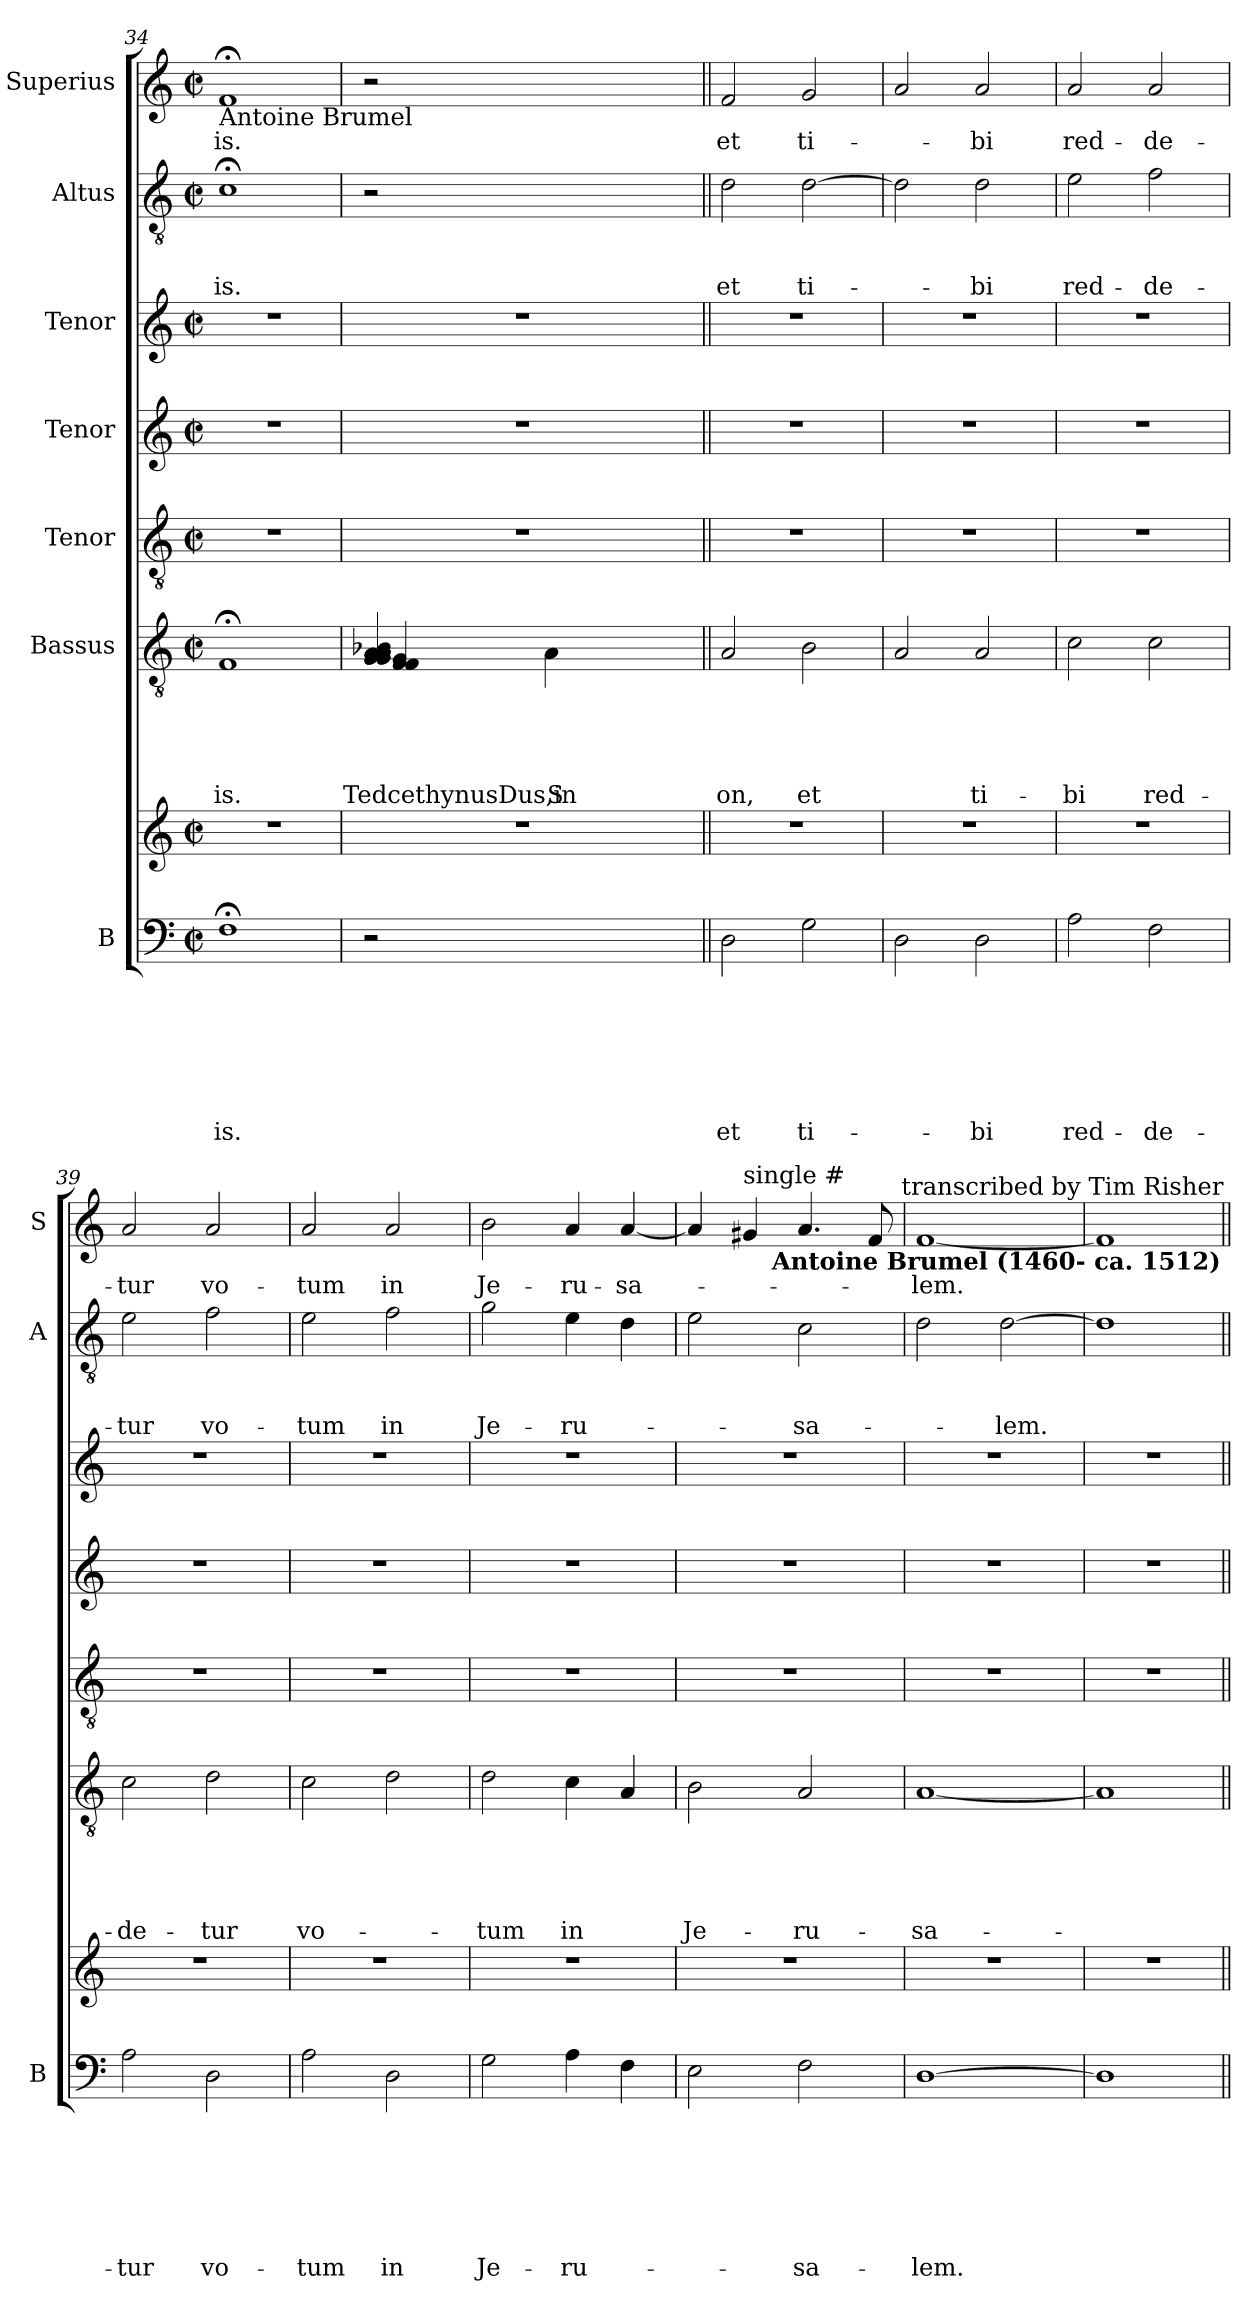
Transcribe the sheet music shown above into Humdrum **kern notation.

**kern	**text	**text	**text	**text	**text	**text	**text	**kern	**kern	**text	**text	**text	**text	**text	**kern	**kern	**kern	**kern	**text	**text	**text	**kern	**text
*part8	*part8	*part8	*part8	*part8	*part8	*part8	*part8	*part7	*part6	*part6	*part6	*part6	*part6	*part6	*part5	*part4	*part3	*part2	*part2	*part2	*part2	*part1	*part1
*staff8	*staff8	*staff8	*staff8	*staff8	*staff8	*staff8	*staff8	*staff7	*staff6	*staff6	*staff6	*staff6	*staff6	*staff6	*staff5	*staff4	*staff3	*staff2	*staff2	*staff2	*staff2	*staff1	*staff1
*I"B	*	*	*	*	*	*	*	*	*I"Bassus	*	*	*	*	*	*I"Tenor	*I"Tenor	*I"Tenor	*I"Altus	*	*	*	*I"Superius	*
*I'B	*	*	*	*	*	*	*	*	*	*	*	*	*	*	*	*	*	*I'A	*	*	*	*I'S	*
*clefF4	*	*	*	*	*	*	*	*clefG2	*clefGv2	*	*	*	*	*	*clefGv2	*clefG2	*clefG2	*clefGv2	*	*	*	*clefG2	*
*k[]	*	*	*	*	*	*	*	*k[]	*k[]	*	*	*	*	*	*k[]	*k[]	*k[]	*k[]	*	*	*	*k[]	*
*C:	*	*	*	*	*	*	*	*C:	*C:	*	*	*	*	*	*C:	*C:	*C:	*C:	*	*	*	*C:	*
*M2/2	*	*	*	*	*	*	*	*M2/2	*M2/2	*	*	*	*	*	*M2/2	*M2/2	*M2/2	*M2/2	*	*	*	*M2/2	*
*met(c|)	*	*	*	*	*	*	*	*met(c|)	*met(c|)	*	*	*	*	*	*met(c|)	*met(c|)	*met(c|)	*met(c|)	*	*	*	*met(c|)	*
=34	=34	=34	=34	=34	=34	=34	=34	=34	=34	=34	=34	=34	=34	=34	=34	=34	=34	=34	=34	=34	=34	=34	=34
!	!	!	!	!	!	!	!	!	!	!	!	!	!	!	!	!	!	!	!	!	!	!LO:TX:b:t=Antoine Brumel	!
!	!	!	!	!	!	!	!LO:LY:b	!	!	!	!	!	!	!LO:LY:b	!	!	!	!	!	!	!LO:LY:b	!	!LO:LY:b
1F;	.	.	.	.	.	.	-is.	1r	1F;	.	.	.	.	-is.	1r	1r	1r	1c;	.	.	-is.	1f;	-is.
!!LO:LB:g=z
=35	=35	=35	=35	=35	=35	=35	=35	=35	=35	=35	=35	=35	=35	=35	=35	=35	=35	=35	=35	=35	=35	=35	=35
!	!	!	!	!	!	!	!	!	!LO:N:n=1:head=solid	!	!	!	!	!	!	!	!	!	!	!	!	!	!
!	!	!	!	!	!	!	!	!	!LO:N:n=2:head=solid	!	!	!	!	!	!	!	!	!	!	!	!	!	!
!	!	!	!	!	!	!	!	!	!LO:N:n=3:head=solid	!	!	!	!	!	!	!	!	!	!	!	!	!	!
!	!	!	!	!	!	!	!	!	!LO:N:n=4:head=solid	!	!	!	!	!	!	!	!	!	!	!	!	!	!
!	!	!	!	!	!	!	!	!	!LO:N:n=5:head=solid	!	!	!	!	!	!	!	!	!	!	!	!	!	!
!	!	!	!	!	!	!	!	!	!LO:N:n=6:head=solid	!	!	!	!	!	!	!	!	!	!	!	!	!	!
!	!	!	!	!	!	!	!	!	!LO:N:n=7:head=solid	!	!	!	!	!	!	!	!	!	!	!	!	!	!
!	!	!	!	!	!	!	!	!	!LO:N:n=8:head=solid	!	!	!	!	!	!	!	!	!	!	!	!	!	!
!	!	!	!	!	!	!	!	!	!LO:N:n=9:head=solid	!	!	!	!	!	!	!	!	!	!	!	!	!	!
!	!	!	!	!	!	!	!	!	!LO:N:n=10:head=solid	!	!	!	!	!	!	!	!	!	!	!	!	!	!
!	!	!	!	!	!	!	!	!	!LO:N:n=11:head=solid	!	!	!	!	!	!	!	!	!	!	!	!	!	!
*	*	*	*	*	*	*	*	*	*^	*	*	*	*	*	*	*	*	*	*	*	*	*	*
!	!	!	!	!	!	!	!	!	!LO:N:n=12:head=solid	!LO:N:n=1:head=solid	!	!	!	!	!	!	!	!	!	!	!	!	!	!
!	!	!	!	!	!	!	!	!	!	!LO:N:n=2:head=solid	!	!	!	!	!	!	!	!	!	!	!	!	!	!
!	!	!	!	!	!	!	!	!	!	!LO:N:n=3:head=solid	!	!	!	!	!LO:LY:b	!	!	!	!	!	!	!	!	!
2r	.	.	.	.	.	.	.	1r	4G/ 4G/ 4G/ 4G/ 4G/ 4A/ 4A/ 4A/ 4A/ 4A/ 4A/ 4B-X/	4F/ 4F/ 4G/	.	.	.	.	TedcethynusDus,in	1r	1r	1r	2r	.	.	.	2r	.
!	!	!	!	!	!	!	!	!	!LO:N:head=solid	!	!	!	!	!	!LO:LY:b	!	!	!	!	!	!	!	!	!
.	.	.	.	.	.	.	.	.	4A\	2ryy	.	.	.	.	S	.	.	.	.	.	.	.	.	.
2ryy	.	.	.	.	.	.	.	.	2ryy	.	.	.	.	.	.	.	.	.	2ryy	.	.	.	2ryy	.
.	.	.	.	.	.	.	.	.	.	4ryy	.	.	.	.	.	.	.	.	.	.	.	.	.	.
=36||	=36||	=36||	=36||	=36||	=36||	=36||	=36||	=36||	=36||	=36||	=36||	=36||	=36||	=36||	=36||	=36||	=36||	=36||	=36||	=36||	=36||	=36||	=36||	=36||
!	!	!	!	!	!	!	!LO:LY:b	!	!	!	!	!	!	!	!LO:LY:b	!	!	!	!	!	!	!LO:LY:b	!	!LO:LY:b
*	*	*	*	*	*	*	*	*	*v	*v	*	*	*	*	*	*	*	*	*	*	*	*	*	*
2D\	.	.	.	.	.	.	et	1r	2A/	.	.	.	.	on,	1r	1r	1r	2d\	.	.	et	2f/	et
!	!	!	!	!	!	!	!LO:LY:b	!	!	!	!	!	!	!LO:LY:b	!	!	!	!	!	!	!LO:LY:b	!	!LO:LY:b
2G\	.	.	.	.	.	.	ti-	.	2B\	.	.	.	.	et	.	.	.	[>2d\	.	.	ti-	2g/	ti-
=37	=37	=37	=37	=37	=37	=37	=37	=37	=37	=37	=37	=37	=37	=37	=37	=37	=37	=37	=37	=37	=37	=37	=37
2D\	.	.	.	.	.	.	.	1r	2A/	.	.	.	.	.	1r	1r	1r	2d\]	.	.	.	2a/	.
!	!	!	!	!	!	!	!LO:LY:b	!	!	!	!	!	!	!LO:LY:b	!	!	!	!	!	!	!LO:LY:b	!	!LO:LY:b
2D\	.	.	.	.	.	.	-bi	.	2A/	.	.	.	.	ti-	.	.	.	2d\	.	.	-bi	2a/	-bi
=38	=38	=38	=38	=38	=38	=38	=38	=38	=38	=38	=38	=38	=38	=38	=38	=38	=38	=38	=38	=38	=38	=38	=38
!	!	!	!	!	!	!	!LO:LY:b	!	!	!	!	!	!	!LO:LY:b	!	!	!	!	!	!	!LO:LY:b	!	!LO:LY:b
2A\	.	.	.	.	.	.	red-	1r	2c\	.	.	.	.	-bi	1r	1r	1r	2e\	.	.	red-	2a/	red-
!	!	!	!	!	!	!	!LO:LY:b	!	!	!	!	!	!	!LO:LY:b	!	!	!	!	!	!	!LO:LY:b	!	!LO:LY:b
2F\	.	.	.	.	.	.	-de-	.	2c\	.	.	.	.	red-	.	.	.	2f\	.	.	-de-	2a/	-de-
!!LO:PB:g=z
=39	=39	=39	=39	=39	=39	=39	=39	=39	=39	=39	=39	=39	=39	=39	=39	=39	=39	=39	=39	=39	=39	=39	=39
!	!	!	!	!	!	!	!LO:LY:b	!	!	!	!	!	!	!LO:LY:b	!	!	!	!	!	!	!LO:LY:b	!	!LO:LY:b
2A\	.	.	.	.	.	.	-tur	1r	2c\	.	.	.	.	-de-	1r	1r	1r	2e\	.	.	-tur	2a/	-tur
!	!	!	!	!	!	!	!LO:LY:b	!	!	!	!	!	!	!LO:LY:b	!	!	!	!	!	!	!LO:LY:b	!	!LO:LY:b
2D\	.	.	.	.	.	.	vo-	.	2d\	.	.	.	.	-tur	.	.	.	2f\	.	.	vo-	2a/	vo-
=40	=40	=40	=40	=40	=40	=40	=40	=40	=40	=40	=40	=40	=40	=40	=40	=40	=40	=40	=40	=40	=40	=40	=40
!	!	!	!	!	!	!	!LO:LY:b	!	!	!	!	!	!	!LO:LY:b	!	!	!	!	!	!	!LO:LY:b	!	!LO:LY:b
2A\	.	.	.	.	.	.	-tum	1r	2c\	.	.	.	.	vo-	1r	1r	1r	2e\	.	.	-tum	2a/	-tum
!	!	!	!	!	!	!	!LO:LY:b	!	!	!	!	!	!	!	!	!	!	!	!	!	!LO:LY:b	!	!LO:LY:b
2D\	.	.	.	.	.	.	in	.	2d\	.	.	.	.	.	.	.	.	2f\	.	.	in	2a/	in
=41	=41	=41	=41	=41	=41	=41	=41	=41	=41	=41	=41	=41	=41	=41	=41	=41	=41	=41	=41	=41	=41	=41	=41
!	!	!	!	!	!	!	!LO:LY:b	!	!	!	!	!	!	!LO:LY:b	!	!	!	!	!	!	!LO:LY:b	!	!LO:LY:b
2G\	.	.	.	.	.	.	Je-	1r	2d\	.	.	.	.	-tum	1r	1r	1r	2g\	.	.	Je-	2b\	Je-
!	!	!	!	!	!	!	!LO:LY:b	!	!	!	!	!	!	!LO:LY:b	!	!	!	!	!	!	!LO:LY:b	!	!LO:LY:b
4A\	.	.	.	.	.	.	-ru-	.	4c\	.	.	.	.	in	.	.	.	4e\	.	.	-ru-	4a/	-ru-
!	!	!	!	!	!	!	!	!	!	!	!	!	!	!	!	!	!	!	!	!	!	!	!LO:LY:b
4F\	.	.	.	.	.	.	.	.	4A/	.	.	.	.	.	.	.	.	4d\	.	.	.	[<4a/	-sa-
=42	=42	=42	=42	=42	=42	=42	=42	=42	=42	=42	=42	=42	=42	=42	=42	=42	=42	=42	=42	=42	=42	=42	=42
!	!	!	!	!	!	!	!	!	!	!	!	!	!	!LO:LY:b	!	!	!	!	!	!	!	!	!
2E\	.	.	.	.	.	.	.	1r	2B\	.	.	.	.	Je-	1r	1r	1r	2e\	.	.	.	4a/]	.
!	!	!	!	!	!	!	!	!	!	!	!	!	!	!	!	!	!	!	!	!	!	!LO:TX:a:t=single #	!
.	.	.	.	.	.	.	.	.	.	.	.	.	.	.	.	.	.	.	.	.	.	4g#/	.
!	!	!	!	!	!	!	!LO:LY:b	!	!	!	!	!	!	!LO:LY:b	!	!	!	!	!	!	!LO:LY:b	!	!
2F\	.	.	.	.	.	.	-sa-	.	2A/	.	.	.	.	-ru-	.	.	.	2c\	.	.	-sa-	4.a/	.
.	.	.	.	.	.	.	.	.	.	.	.	.	.	.	.	.	.	.	.	.	.	8f/	.
=43	=43	=43	=43	=43	=43	=43	=43	=43	=43	=43	=43	=43	=43	=43	=43	=43	=43	=43	=43	=43	=43	=43	=43
!	!	!	!	!	!	!	!LO:LY:b	!	!	!	!	!	!	!LO:LY:b	!	!	!	!	!	!	!	!	!LO:LY:b
[>1D	.	.	.	.	.	.	-lem.	1r	[<1A	.	.	.	.	-sa-	1r	1r	1r	2d\	.	.	.	[<1f	-lem.
!	!	!	!	!	!	!	!	!	!	!	!	!	!	!	!	!	!	!	!	!	!LO:LY:b	!	!
.	.	.	.	.	.	.	.	.	.	.	.	.	.	.	.	.	.	[>2d\	.	.	-lem.	.	.
=44	=44	=44	=44	=44	=44	=44	=44	=44	=44	=44	=44	=44	=44	=44	=44	=44	=44	=44	=44	=44	=44	=44	=44
1D]	.	.	.	.	.	.	.	1r	1A]	.	.	.	.	.	1r	1r	1r	1d]	.	.	.	1f]	.
!	!	!	!	!	!	!	!	!	!	!	!	!	!	!	!	!	!	!	!	!	!	!LO:TX:b:B:t=Antoine Brumel (1460- ca. 1512)	!
!	!	!	!	!	!	!	!	!	!	!	!	!	!	!	!	!	!	!	!	!	!	!LO:TX:t=transcribed by Tim Risher	!
=||	=||	=||	=||	=||	=||	=||	=||	=||	=||	=||	=||	=||	=||	=||	=||	=||	=||	=||	=||	=||	=||	=||	=||
*-	*-	*-	*-	*-	*-	*-	*-	*-	*-	*-	*-	*-	*-	*-	*-	*-	*-	*-	*-	*-	*-	*-	*-
